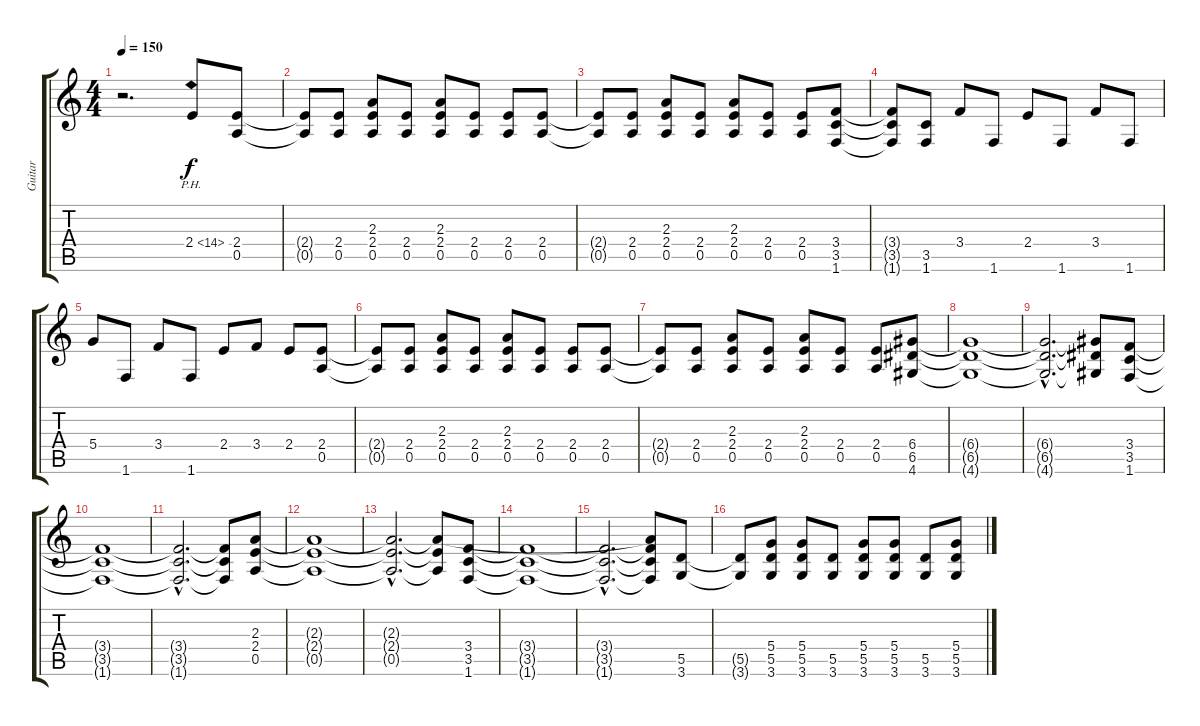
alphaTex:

\track ("Guitar" "Guitar") {instrument distortionguitar}
\staff {score tabs}
\tuning (E4 B3 G3 D3 A2 E2) {hide}
\ts (4 4)
\tempo 150
\clef g2
\ks c
r.2{d dy f instrument distortionguitar} 2.4{ph 12}.8 (2.4 0.5).8 |
(2.4{t} 0.5{t}).8 (2.4 0.5).8 (2.3 2.4 0.5).8 (2.4 0.5).8 (2.3 2.4 0.5).8 (2.4 0.5).8 (2.4 0.5).8 (2.4 0.5).8 |
(2.4{t} 0.5{t}).8 (2.4 0.5).8 (2.3 2.4 0.5).8 (2.4 0.5).8 (2.3 2.4 0.5).8 (2.4 0.5).8 (2.4 0.5).8 (3.4 3.5 1.6).8 |
(3.4{t} 3.5{t} 1.6{t}).8 (3.5 1.6).8 3.4.8 1.6.8 2.4.8 1.6.8 3.4.8 1.6.8 |
5.4.8 1.6.8 3.4.8 1.6.8 2.4.8 3.4.8 2.4.8 (2.4 0.5).8 |
(2.4{t} 0.5{t}).8 (2.4 0.5).8 (2.3 2.4 0.5).8 (2.4 0.5).8 (2.3 2.4 0.5).8 (2.4 0.5).8 (2.4 0.5).8 (2.4 0.5).8 |
(2.4{t} 0.5{t}).8 (2.4 0.5).8 (2.3 2.4 0.5).8 (2.4 0.5).8 (2.3 2.4 0.5).8 (2.4 0.5).8 (2.4 0.5).8 (6.4 6.5 4.6).8 |
(6.4{t} 6.5{t} 4.6{t}).1 |
(6.4{hac t} 6.5{hac t} 4.6{hac t}).2{d} (6.4{t} 6.5{t} 4.6{t}).8 (3.4 3.5 1.6).8 |
(3.4{t} 3.5{t} 1.6{t}).1 |
(3.4{hac t} 3.5{hac t} 1.6{hac t}).2{d} (3.4{t} 3.5{t} 1.6{t}).8 (2.3 2.4 0.5).8 |
(2.3{t} 2.4{t} 0.5{t}).1 |
(2.3{hac t} 2.4{hac t} 0.5{hac t}).2{d} (2.3{t} 2.4{t} 0.5{t}).8 (3.4 3.5 1.6).8 |
(3.4{t} 3.5{t} 1.6{t}).1 |
(3.4{hac t} 3.5{hac t} 1.6{hac t}).2{d} (2.3{t} 3.4{t} 3.5{t} 1.6{t}).8 (5.5 3.6).8 |
(5.5{t} 3.6{t}).8 (5.4 5.5 3.6).8 (5.4 5.5 3.6).8 (5.5 3.6).8 (5.4 5.5 3.6).8 (5.4 5.5 3.6).8 (5.5 3.6).8 (5.4 5.5 3.6).8
